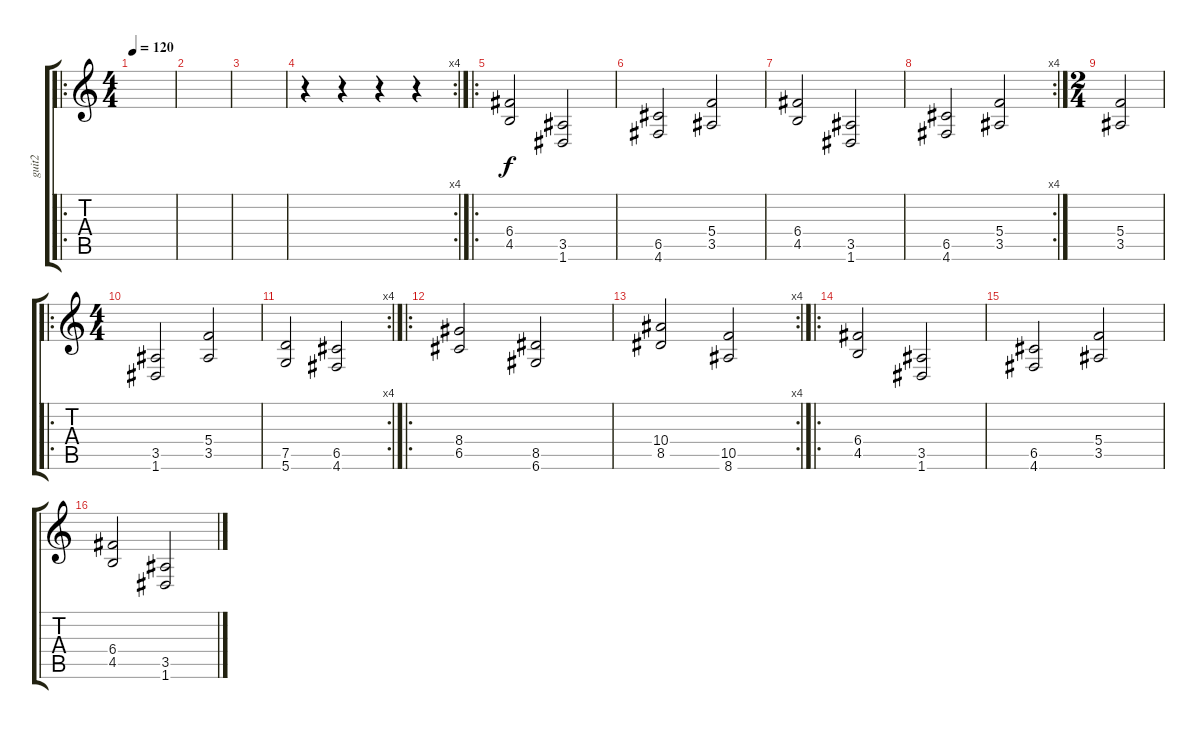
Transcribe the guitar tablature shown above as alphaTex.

\track ("guit2" "guit2") {instrument distortionguitar}
\staff {score tabs}
\tuning (D4 A3 F3 C3 G2 D2) {hide}
\ro
\ts (4 4)
\tempo 120
\clef g2
\ks c
|
|
|
\rc 4
r.4 r.4 r.4 r.4 |
\ro
(6.4 4.5).2 (3.5 1.6).2 |
(6.5 4.6).2 (5.4 3.5).2 |
(6.4 4.5).2 (3.5 1.6).2 |
\rc 4
(6.5 4.6).2 (5.4 3.5).2 |
\ts (2 4)
(5.4 3.5).2 |
\ro
\ts (4 4)
(3.5 1.6).2 (5.4 3.5).2 |
\rc 4
(7.5 5.6).2 (6.5 4.6).2 |
\ro
(8.4 6.5).2 (8.5 6.6).2 |
\rc 4
(10.4 8.5).2 (10.5 8.6).2 |
\ro
(6.4 4.5).2 (3.5 1.6).2 |
(6.5 4.6).2 (5.4 3.5).2 |
(6.4 4.5).2 (3.5 1.6).2
